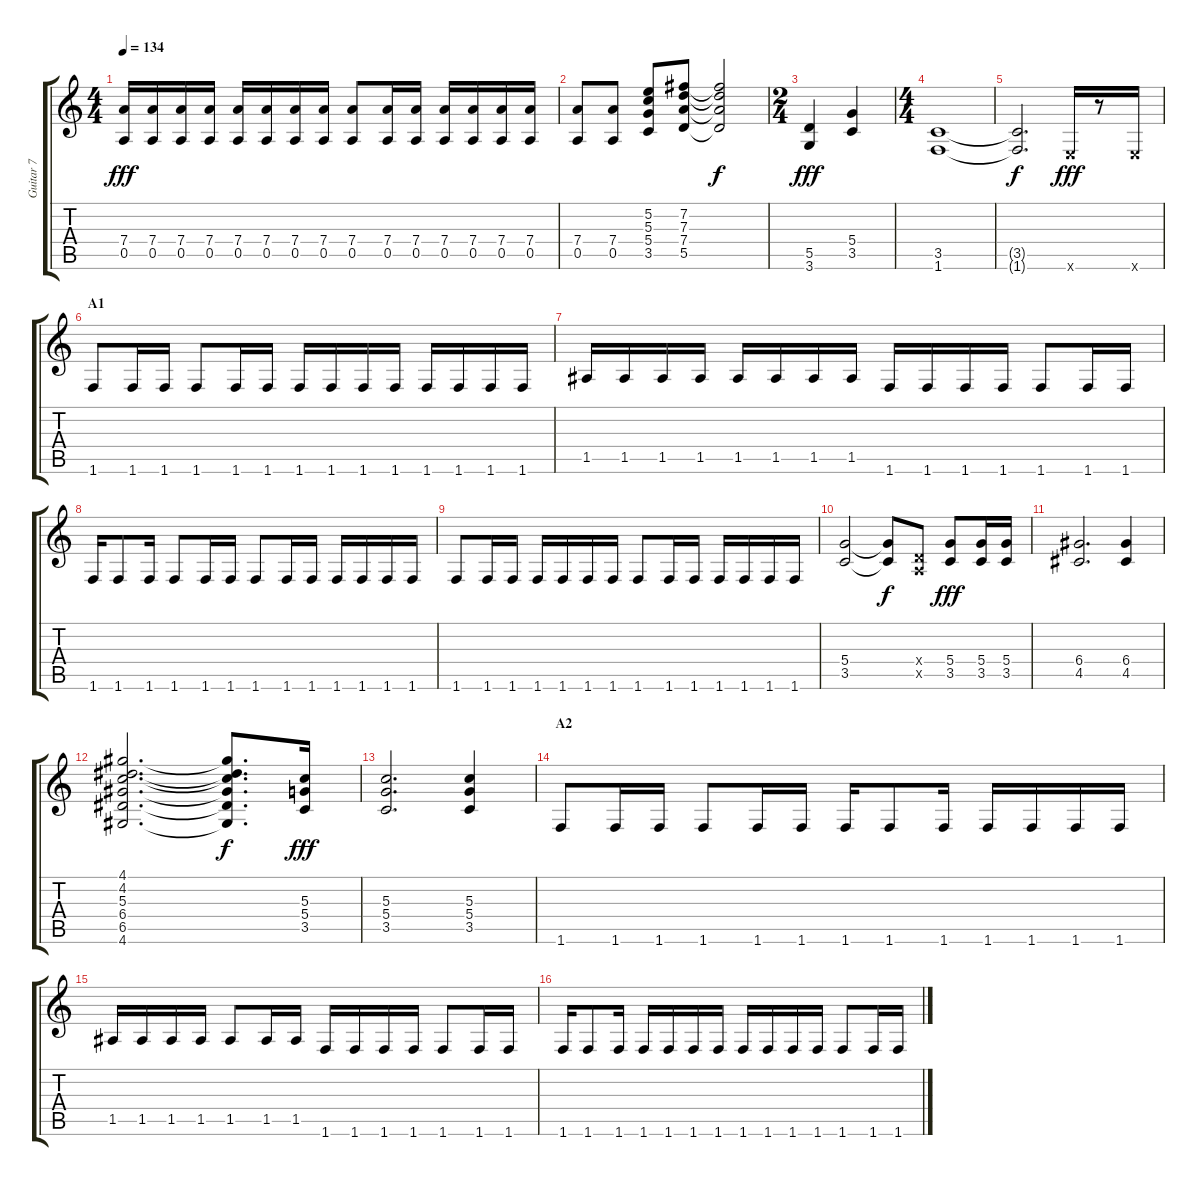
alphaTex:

\track ("Guitar 7" "Guitar 7") {instrument distortionguitar}
\staff {score tabs}
\tuning (E4 B3 G3 D3 A2 E2) {hide}
\ts (4 4)
\tempo 134
\clef g2
\ks c
(7.4 0.5).16{dy fff} (7.4 0.5).16 (7.4 0.5).16 (7.4 0.5).16 (7.4 0.5).16 (7.4 0.5).16 (7.4 0.5).16 (7.4 0.5).16 (7.4 0.5).8 (7.4 0.5).16 (7.4 0.5).16 (7.4 0.5).16 (7.4 0.5).16 (7.4 0.5).16 (7.4 0.5).16 |
(7.4 0.5).8 (7.4 0.5).8 (5.2 5.3 5.4 3.5).8 (7.2 7.3 7.4 5.5).8 (7.2{t} 7.3{t} 7.4{t} 5.5{t}).2{dy f} |
\ts (2 4)
(5.5 3.6).4{dy fff} (5.4 3.5).4 |
\ts (4 4)
(3.5 1.6).1 |
(3.5{t} 1.6{t}).2{d dy f} 0.6{x}.16{dy fff} r.8 0.6{x}.16 |
\section ("" "A1")
1.6.8 1.6.16 1.6.16 1.6.8 1.6.16 1.6.16 1.6.16 1.6.16 1.6.16 1.6.16 1.6.16 1.6.16 1.6.16 1.6.16 |
1.5.16 1.5.16 1.5.16 1.5.16 1.5.16 1.5.16 1.5.16 1.5.16 1.6.16 1.6.16 1.6.16 1.6.16 1.6.8 1.6.16 1.6.16 |
1.6.16 1.6.8 1.6.16 1.6.8 1.6.16 1.6.16 1.6.8 1.6.16 1.6.16 1.6.16 1.6.16 1.6.16 1.6.16 |
1.6.8 1.6.16 1.6.16 1.6.16 1.6.16 1.6.16 1.6.16 1.6.8 1.6.16 1.6.16 1.6.16 1.6.16 1.6.16 1.6.16 |
(5.4 3.5).2 (5.4{t} 3.5{t}).8{dy f} (0.4{x} 0.5{x}).8 (5.4 3.5).8{dy fff} (5.4 3.5).16 (5.4 3.5).16 |
(6.4 4.5).2{d} (6.4 4.5).4 |
(4.1 4.2 5.3 6.4 6.5 4.6).2{d} (4.1{t} 4.2{t} 5.3{t} 6.4{t} 6.5{t} 4.6{t}).8{d dy f} (5.3 5.4 3.5).16{dy fff} |
(5.3 5.4 3.5).2{d} (5.3 5.4 3.5).4 |
\section ("" "A2")
1.6.8 1.6.16 1.6.16 1.6.8 1.6.16 1.6.16 1.6.16 1.6.8 1.6.16 1.6.16 1.6.16 1.6.16 1.6.16 |
1.5.16 1.5.16 1.5.16 1.5.16 1.5.8 1.5.16 1.5.16 1.6.16 1.6.16 1.6.16 1.6.16 1.6.8 1.6.16 1.6.16 |
1.6.16 1.6.8 1.6.16 1.6.16 1.6.16 1.6.16 1.6.16 1.6.16 1.6.16 1.6.16 1.6.16 1.6.8 1.6.16 1.6.16
